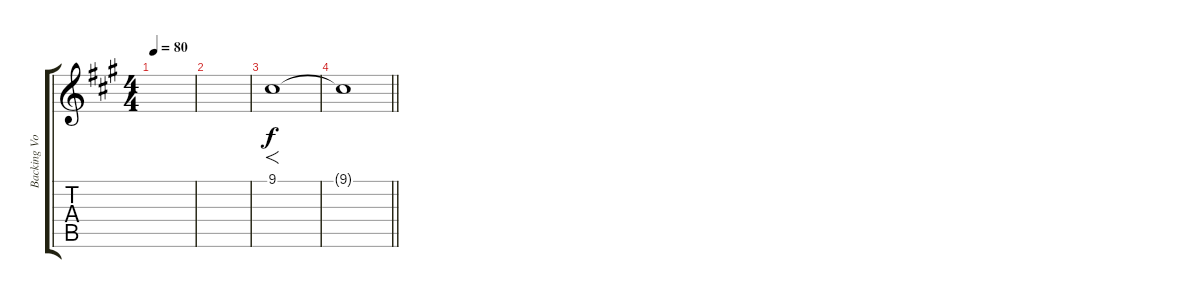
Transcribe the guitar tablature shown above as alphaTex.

\track ("Backing Vocals 2" "Backing Vo") {instrument altosax}
\staff {score tabs}
\tuning (E4 B3 G3 D3 A2 E2) {hide}
\ts (4 4)
\tempo 80
\clef g2
\ks a
|
|
9.1.1{f} |
\barLineRight lightlight
9.1{t}.1
